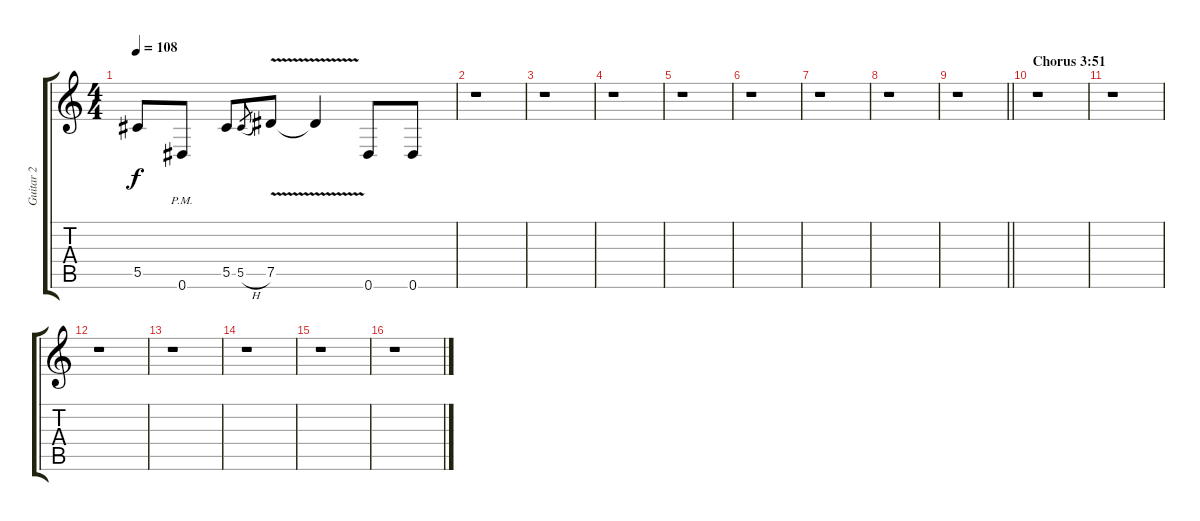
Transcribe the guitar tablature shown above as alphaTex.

\track ("Guitar 2" "Guitar 2") {instrument distortionguitar}
\staff {score tabs}
\tuning (Eb4 Bb3 Gb3 Db3 Ab2 Eb2) {hide}
\ts (4 4)
\tempo 108
\clef g2
\ks c
5.5.8{dy f} 0.6{pm}.8 5.5.8 5.5{h}.8{gr} 7.5{v}.8 7.5{v t}.4 0.6.8 0.6.8 |
r.1 |
r.1 |
r.1 |
r.1 |
r.1 |
r.1 |
r.1 |
\barLineRight lightlight
r.1 |
\section ("" "Chorus 3:51")
r.1 |
r.1 |
r.1 |
r.1 |
r.1 |
r.1 |
r.1
